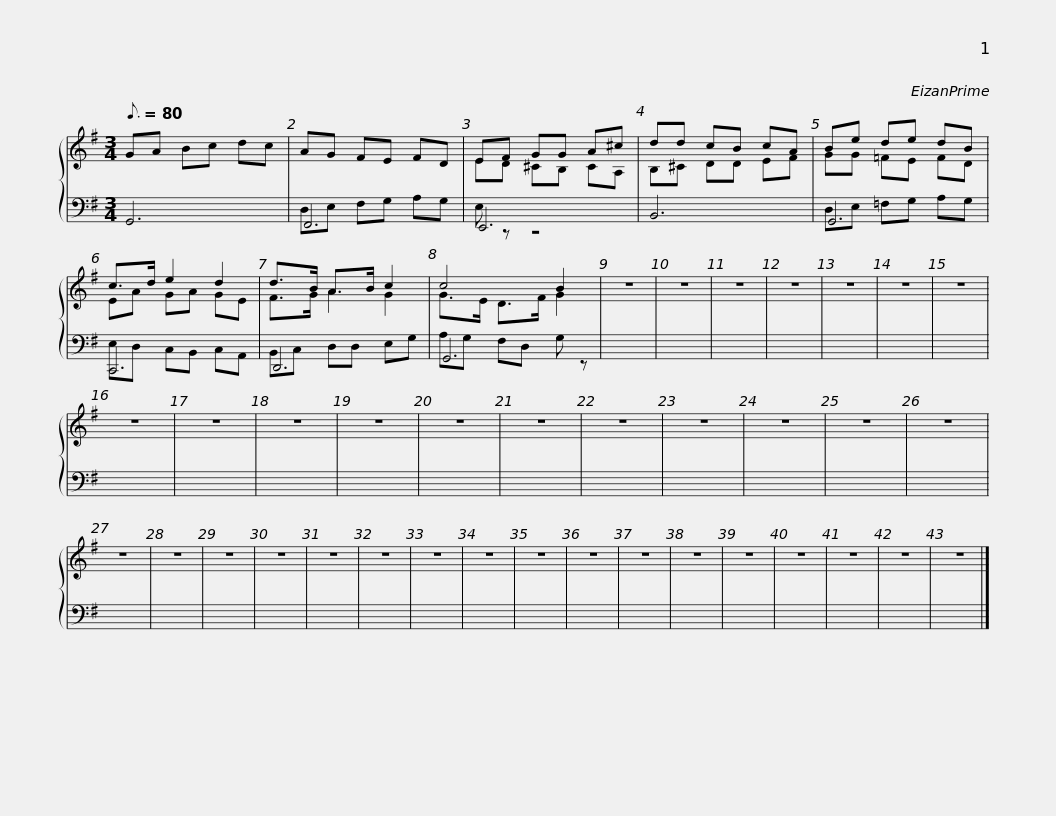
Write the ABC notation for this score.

X:1
%%score { ( 1 4 ) | ( 2 3 ) }
L:1/8
Q:3/16=80
M:3/4
I:linebreak $
K:G
V:1 treble
V:4 treble
V:2 bass
V:3 bass
V:1
 GA Bc dc | AG FE FD | EF GG A^c | dd cB cA | Be de dB |$ %5
 c>d e2 d2 | d>B A>B c2 | c4 B2 | z6 | z6 | %10
 z6 | z6 | z6 | z6 | z6 |$ %15
 z6 | z6 | z6 | z6 | z6 | %20
 z6 | z6 | z6 | z6 | z6 | %25
 z6 | z6 | z6 | z6 | z6 | %30
 z6 | z6 | z6 |$ z6 | z6 | %35
 z6 | z6 | z6 | z6 | z6 | %40
 z6 | z6 | z6 |] %43
V:2
 G,,6 | F,,6 | E,,6 | B,,6 | G,,6 |$ %5
 C,,6 | D,,6 | G,,6 | x6 | x6 | %10
 x6 | x6 | x6 | x6 | x6 |$ %15
 x6 | x6 | x6 | x6 | x6 | %20
 x6 | x6 | x6 | x6 | x6 | %25
 x6 | x6 | x6 | x6 | x6 | %30
 x6 | x6 | x6 |$ x6 | x6 | %35
 x6 | x6 | x6 | x6 | x6 | %40
 x6 | x6 | x6 |] %43
V:3
 x6 | D,E, F,G, A,G, | E, z z4 | x6 | D,E, =F,G, A,G, |$ %5
 E,D, C,B,, C,A,, | B,,C, D,D, E,G, | A,G, F,D, G, z | x6 | x6 | %10
 x6 | x6 | x6 | x6 | x6 |$ %15
 x6 | x6 | x6 | x6 | x6 | %20
 x6 | x6 | x6 | x6 | x6 | %25
 x6 | x6 | x6 | x6 | x6 | %30
 x6 | x6 | x6 |$ x6 | x6 | %35
 x6 | x6 | x6 | x6 | x6 | %40
 x6 | x6 | x6 |] %43
V:4
 x6 | x6 | ED ^CB, CA, | B,^C DD EF | GG =FE FD |$ %5
 EA GA GE | F>G A2 G2 | G>E D>F G2 | x6 | x6 | %10
 x6 | x6 | x6 | x6 | x6 |$ %15
 x6 | x6 | x6 | x6 | x6 | %20
 x6 | x6 | x6 | x6 | x6 | %25
 x6 | x6 | x6 | x6 | x6 | %30
 x6 | x6 | x6 |$ x6 | x6 | %35
 x6 | x6 | x6 | x6 | x6 | %40
 x6 | x6 | x6 |] %43
